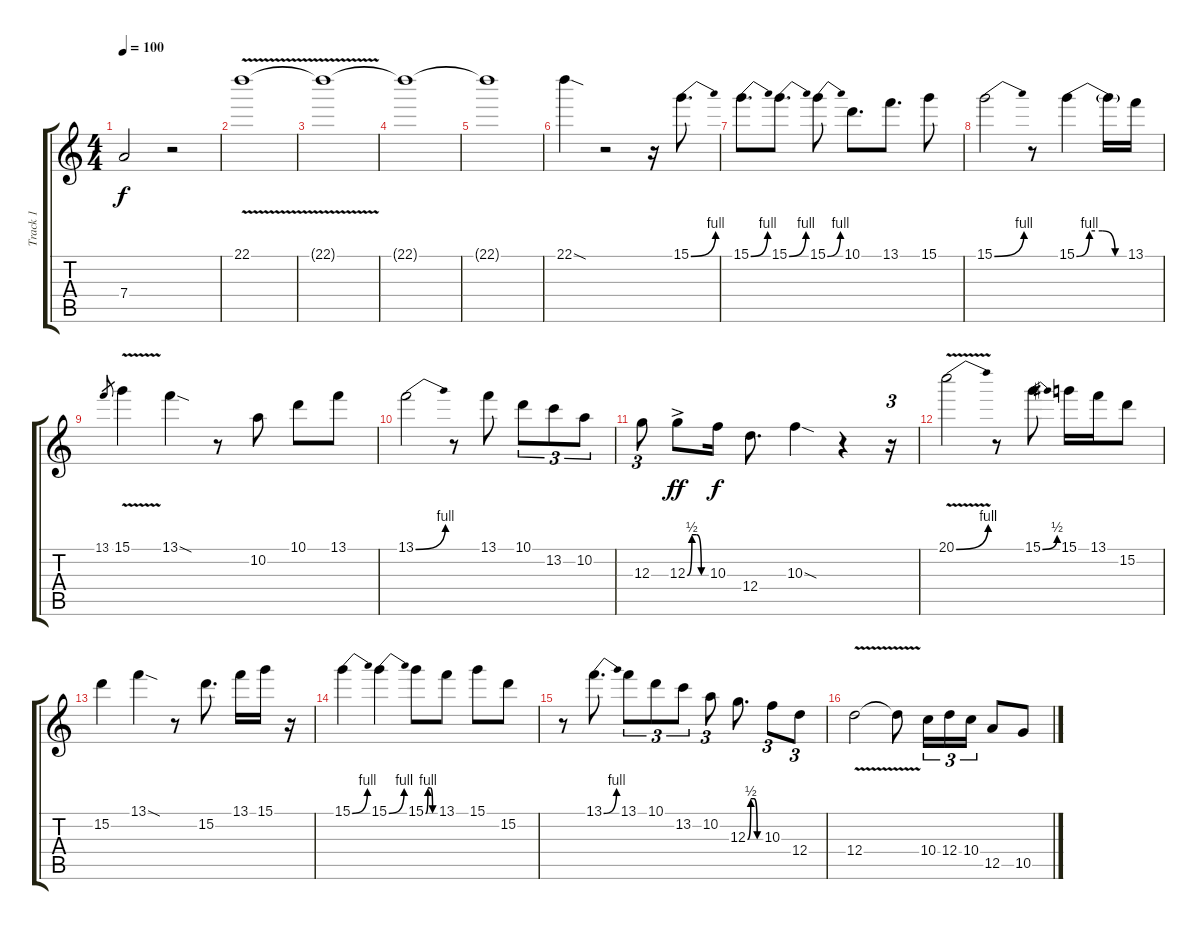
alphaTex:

\track ("Track 1" "Track 1") {instrument overdrivenguitar}
\staff {score tabs}
\tuning (E4 B3 G3 D3 A2 E2) {hide}
\ts (4 4)
\tempo 100
\clef g2
\ks c
7.4{t}.2{dy f} r.2 |
22.1{v}.1 |
22.1{t}.1 |
22.1{t}.1 |
22.1{t}.1 |
22.1{sod}.4 r.2 r.16 15.1{be (bend 0 0 60 4)}.8{d} |
15.1{be (bend 0 0 60 4)}.8{d} 15.1{be (bend 0 0 60 4)}.8{d} 15.1{be (bend 0 0 60 4)}.8 10.1.8{d} 13.1.8{d} 15.1.8 |
15.1{be (bend 0 0 60 4)}.2 r.8 15.1{be (custom 0 0 15 4 30 4 45 0 60 0)}.4 15.1{t}.16 13.1.16 |
13.1.8{gr} 15.1{v}.4 13.1{sod}.4 r.8 10.2.8 10.1.8 13.1.8 |
13.1{be (bend 0 0 60 4)}.2 r.8 13.1.8 10.1.8{tu (3 2)} 13.2.8{tu (3 2)} 10.2.8{tu (3 2)} |
12.3.8{tu (3 2)} 12.3{be (custom 0 0 15 2 30 2 45 0 60 0) ac}.8{dy ff} 10.3.16{dy f} 12.4.8{d} 10.3{sod}.4 r.4 r.16{tu (3 2)} |
20.1{be (bend 0 0 60 4) v}.2 r.8 15.1{be (bend 0 0 60 2)}.8 15.1.16 13.1.16 15.2.8 |
15.2.4 13.1{sod}.4 r.8 15.2.8{d} 13.1.16 15.1.16 r.16 |
15.1{be (bend 0 0 60 4)}.4 15.1{be (bend 0 0 60 4)}.4 15.1{be (custom 0 0 15 4 30 4 45 0 60 0)}.8 13.1.8 15.1.8 15.2.8 |
r.8 13.1{be (bend 0 0 60 4)}.8{d} 13.1.8{tu (3 2)} 10.1.8{tu (3 2)} 13.2.8{tu (3 2)} 10.2.8{tu (3 2)} 12.3{be (custom 0 0 15 2 30 2 45 0 60 0)}.8{d} 10.3.8{tu (3 2)} 12.4.8{tu (3 2)} |
12.4{v}.2 12.4{t}.8 10.4.16{tu (3 2)} 12.4.16{tu (3 2)} 10.4.16{tu (3 2)} 12.5.8 10.5.8
